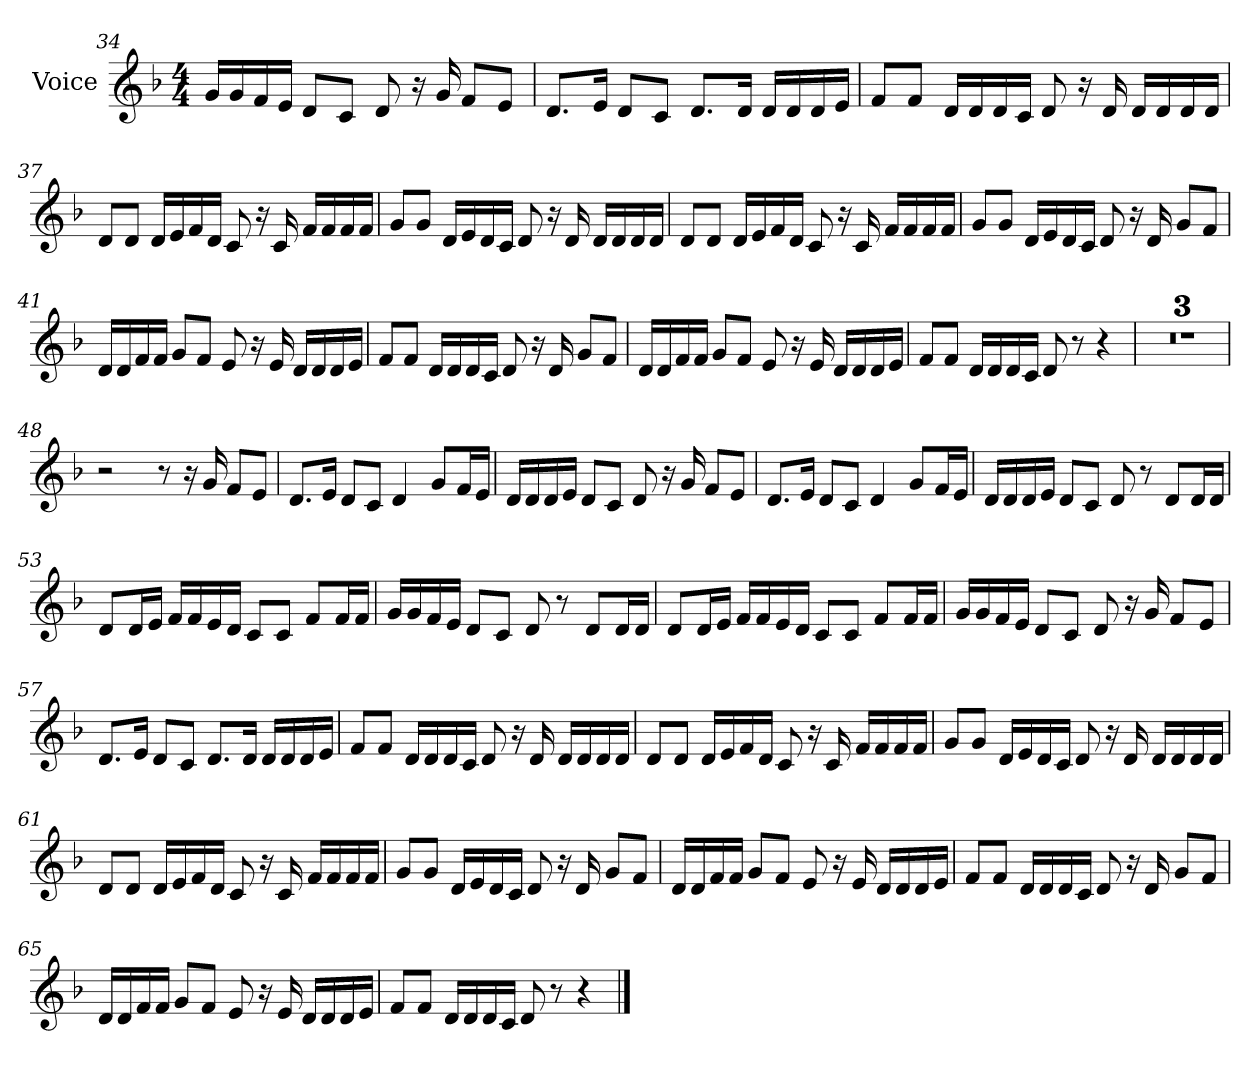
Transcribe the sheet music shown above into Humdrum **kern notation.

**kern
*part1
*staff1
*I"Voice
*I'Vc.
*clefG2
*k[b-]
*M4/4
=34
16gLL
16g
16f
16eJJ
8dL
8cJ
8d
16r
16g
8fL
8eJ
=35
8.dL
16eJk
8dL
8cJ
8.dL
16dJk
16dLL
16d
16d
16eJJ
=36
8fL
8fJ
16dLL
16d
16d
16cJJ
8d
16r
16d
16dLL
16d
16d
16dJJ
=37
8dL
8dJ
16dLL
16e
16f
16dJJ
8c
16r
16c
16fLL
16f
16f
16fJJ
=38
8gL
8gJ
16dLL
16e
16d
16cJJ
8d
16r
16d
16dLL
16d
16d
16dJJ
=39
8dL
8dJ
16dLL
16e
16f
16dJJ
8c
16r
16c
16fLL
16f
16f
16fJJ
=40
8gL
8gJ
16dLL
16e
16d
16cJJ
8d
16r
16d
8gL
8fJ
=41
16dLL
16d
16f
16fJJ
8gL
8fJ
8e
16r
16e
16dLL
16d
16d
16eJJ
=42
8fL
8fJ
16dLL
16d
16d
16cJJ
8d
16r
16d
8gL
8fJ
=43
16dLL
16d
16f
16fJJ
8gL
8fJ
8e
16r
16e
16dLL
16d
16d
16eJJ
=44
8fL
8fJ
16dLL
16d
16d
16cJJ
8d
8r
4r
=45
1r
=46
1r
=47
1r
=48
2r
8r
16r
16g
8fL
8eJ
=49
8.dL
16eJk
8dL
8cJ
4d
8gL
16fL
16eJJ
=50
16dLL
16d
16d
16eJJ
8dL
8cJ
8d
16r
16g
8fL
8eJ
=51
8.dL
16eJk
8dL
8cJ
4d
8gL
16fL
16eJJ
=52
16dLL
16d
16d
16eJJ
8dL
8cJ
8d
8r
8dL
16dL
16dJJ
=53
8dL
16dL
16eJJ
16fLL
16f
16e
16dJJ
8cL
8cJ
8fL
16fL
16fJJ
=54
16gLL
16g
16f
16eJJ
8dL
8cJ
8d
8r
8dL
16dL
16dJJ
=55
8dL
16dL
16eJJ
16fLL
16f
16e
16dJJ
8cL
8cJ
8fL
16fL
16fJJ
=56
16gLL
16g
16f
16eJJ
8dL
8cJ
8d
16r
16g
8fL
8eJ
=57
8.dL
16eJk
8dL
8cJ
8.dL
16dJk
16dLL
16d
16d
16eJJ
=58
8fL
8fJ
16dLL
16d
16d
16cJJ
8d
16r
16d
16dLL
16d
16d
16dJJ
=59
8dL
8dJ
16dLL
16e
16f
16dJJ
8c
16r
16c
16fLL
16f
16f
16fJJ
=60
8gL
8gJ
16dLL
16e
16d
16cJJ
8d
16r
16d
16dLL
16d
16d
16dJJ
=61
8dL
8dJ
16dLL
16e
16f
16dJJ
8c
16r
16c
16fLL
16f
16f
16fJJ
=62
8gL
8gJ
16dLL
16e
16d
16cJJ
8d
16r
16d
8gL
8fJ
=63
16dLL
16d
16f
16fJJ
8gL
8fJ
8e
16r
16e
16dLL
16d
16d
16eJJ
=64
8fL
8fJ
16dLL
16d
16d
16cJJ
8d
16r
16d
8gL
8fJ
=65
16dLL
16d
16f
16fJJ
8gL
8fJ
8e
16r
16e
16dLL
16d
16d
16eJJ
=66
8fL
8fJ
16dLL
16d
16d
16cJJ
8d
8r
4r
==
*-
